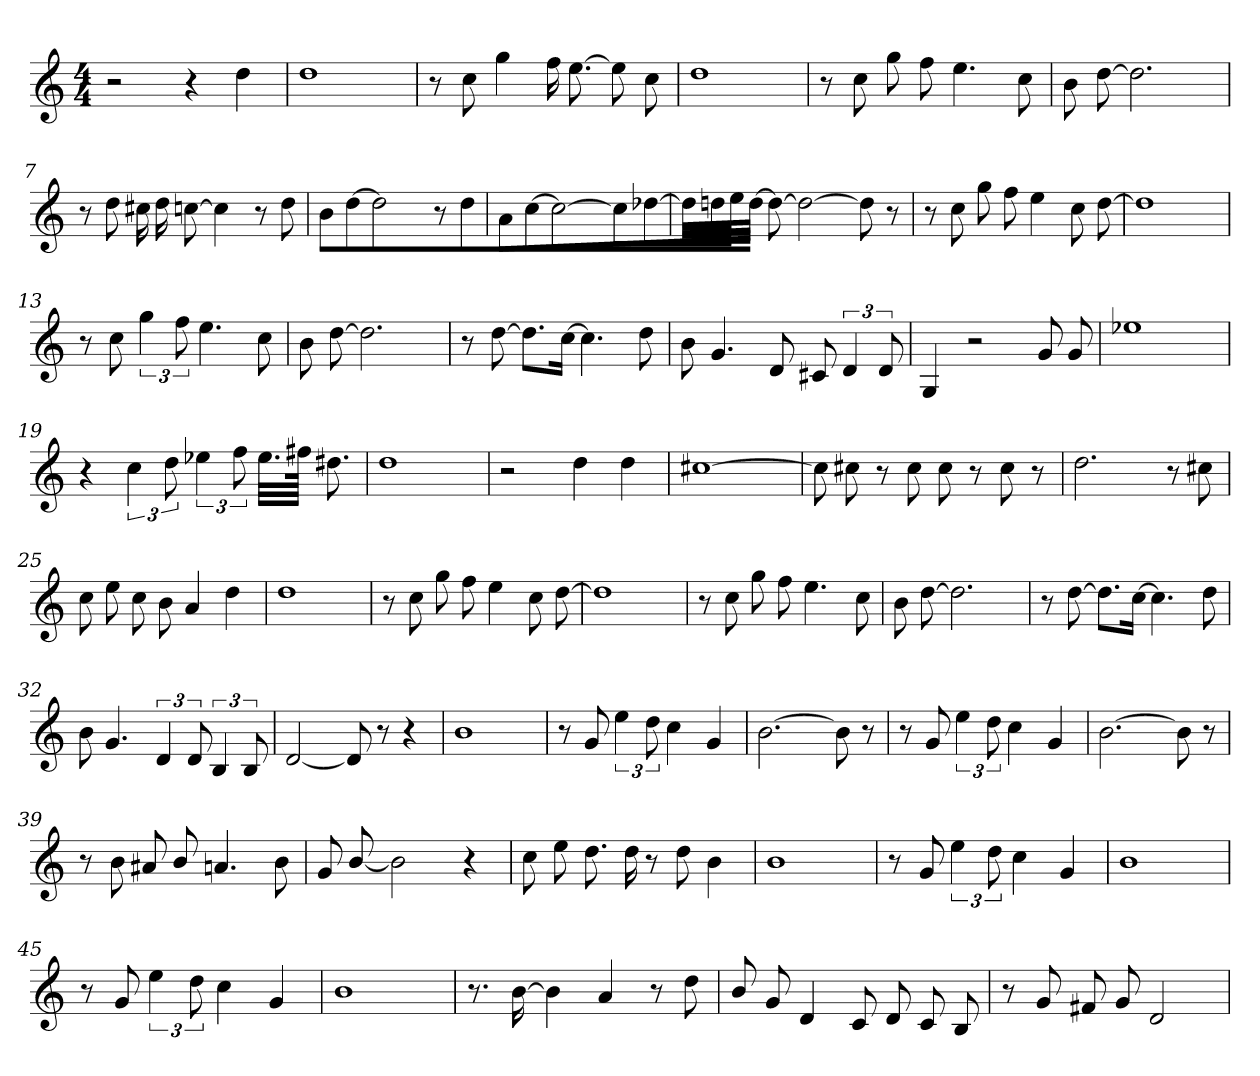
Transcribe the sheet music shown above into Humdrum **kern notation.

**kern
*part1
*staff1
*clefG2
*k[]
*M4/4
=1
2r
4r
4dd\
=2
1dd
=3
8r
8cc\
4gg\
16ff\LL
[>8.ee\
8ee\L]
8cc\
=4
1dd
=5
8r
8cc\
8gg\L
8ff\
4.ee\
8cc\
=6
8b\L
[>8dd\
2.dd\]
!!LO:LB:g=z
=7
8r
8dd\
16cc#X\LL
16dd\J
[>8ccn\
4cc\]
8r
8dd\
=8
8b\L
[>8dd\
2dd\]
8r
8dd\
=9
8a\L
[>8cc\
2cc\_
8cc\L]
[>8dd-X\
=10
32dd-\LLL]
32ddn\JJ
32ee\JJ
[>32dd\JJ
8dd\_
2dd\_
8dd\]
8r
!!LO:LB:g=z
=11
8r
8cc\
8gg\L
8ff\
4ee\
8cc\L
[>8dd\
=12
1dd]
=13
8r
8cc\
6gg\
12ff\
4.ee\
8cc\
=14
8b\L
[>8dd\
2.dd\]
=15
8r
[>8dd\
8.dd\L]
[>16cc\J
4.cc\]
8dd\
!!LO:LB:g=z
=16
8b\
4.g/
8d/L
8c#X/
6d/
12d/
=17
4G/
2r
8g/L
8g/
=18
1ee-X
=19
4r
6cc\
12dd\
6ee-X\
12ff\
32.ee-\LLL
64ff#X\JJJ
8.dd#X\
=20
1dd
!!LO:LB:g=z
=21
2r
4dd\
4dd\
=22
[>1cc#X
=23
8cc#\L]
8cc#X\
8r
8cc#\
8cc#\
8r
8cc#\
8r
=24
2.dd\
8r
8cc#X\
=25
8cc\L
8ee\
8cc\L
8b\
4a/
4dd\
=26
1dd
!!LO:LB:g=z
=27
8r
8cc\
8gg\L
8ff\
4ee\
8cc\L
[>8dd\
=28
1dd]
=29
8r
8cc\
8gg\L
8ff\
4.ee\
8cc\
=30
8b\L
[>8dd\
2.dd\]
=31
8r
[>8dd\
8.dd\L]
[>16cc\J
4.cc\]
8dd\
!!LO:LB:g=z
=32
8b\
4.g/
6d/
12d/
6B/
12B/
=33
[<2d/
8d/]
8r
4r
=34
1b
=35
8r
8g/
6ee\
12dd\
4cc\
4g/
=36
[>2.b\
8b\]
8r
!!LO:LB:g=z
=37
8r
8g/
6ee\
12dd\
4cc\
4g/
=38
[>2.b\
8b\]
8r
=39
8r
8b\
8a#X/L
8b/
4.an/
8b\
=40
8g/L
[>8b/
2b\]
4r
=41
8cc\L
8ee\
8.dd\L
16dd\J
8r
8dd\
4b\
!!LO:LB:g=z
=42
1b
=43
8r
8g/
6ee\
12dd\
4cc\
4g/
=44
1b
=45
8r
8g/
6ee\
12dd\
4cc\
4g/
=46
1b
=47
8.r
[>16b\
4b\]
4a/
8r
8dd\
!!LO:LB:g=z
=48
8b/L
8g/
4d/
8c/L
8d/
8c/L
8B/
=49
8r
8g/
8f#X/L
8g/
2d/
=
*-
